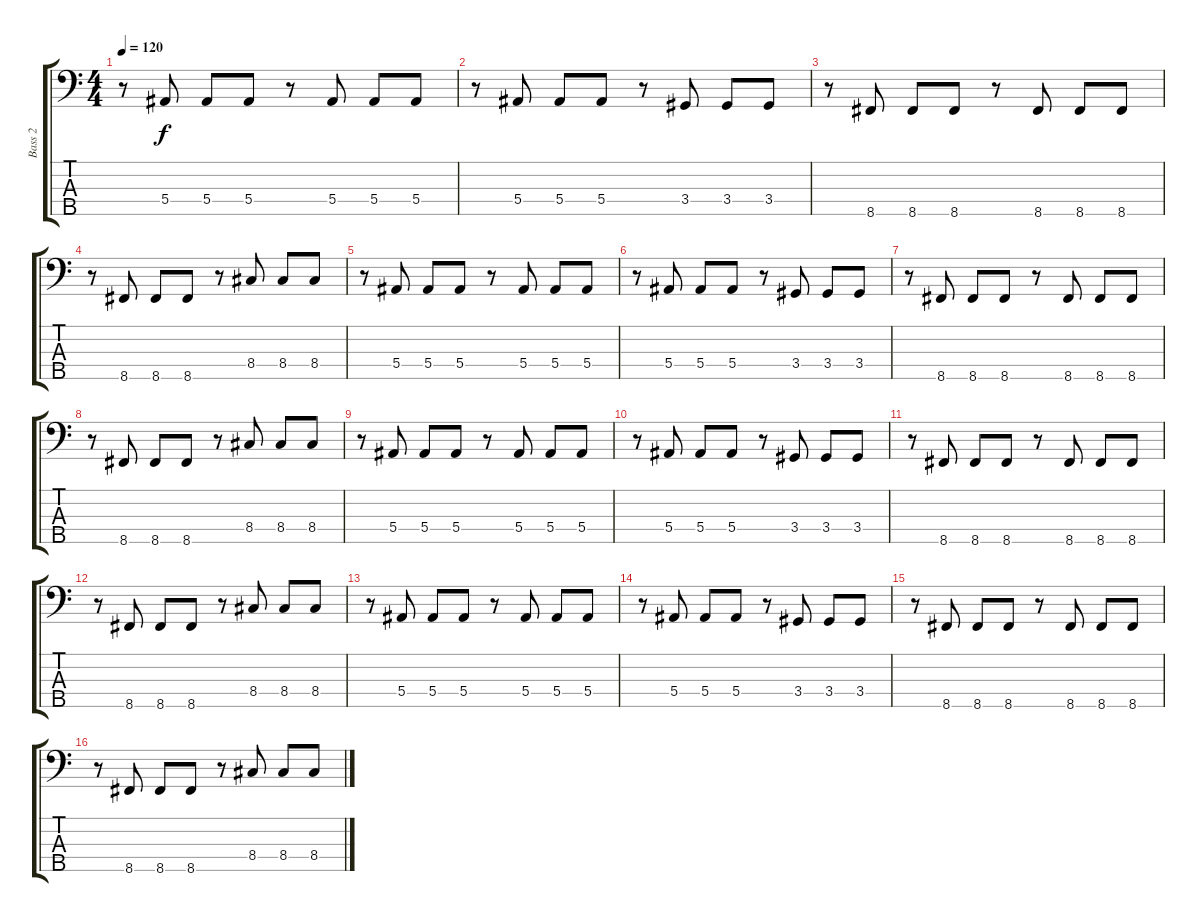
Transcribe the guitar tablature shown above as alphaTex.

\track ("Bass 2" "Bass 2") {instrument electricbasspick}
\staff {score tabs}
\tuning (G2 Eb2 Bb1 F1 Bb0) {hide}
\ts (4 4)
\tempo 120
\clef f4
\ks c
r.8{dy f} 5.4.8 5.4.8 5.4.8 r.8 5.4.8 5.4.8 5.4.8 |
r.8 5.4.8 5.4.8 5.4.8 r.8 3.4.8 3.4.8 3.4.8 |
r.8 8.5.8 8.5.8 8.5.8 r.8 8.5.8 8.5.8 8.5.8 |
r.8 8.5.8 8.5.8 8.5.8 r.8 8.4.8 8.4.8 8.4.8 |
r.8 5.4.8 5.4.8 5.4.8 r.8 5.4.8 5.4.8 5.4.8 |
r.8 5.4.8 5.4.8 5.4.8 r.8 3.4.8 3.4.8 3.4.8 |
r.8 8.5.8 8.5.8 8.5.8 r.8 8.5.8 8.5.8 8.5.8 |
r.8 8.5.8 8.5.8 8.5.8 r.8 8.4.8 8.4.8 8.4.8 |
r.8 5.4.8 5.4.8 5.4.8 r.8 5.4.8 5.4.8 5.4.8 |
r.8 5.4.8 5.4.8 5.4.8 r.8 3.4.8 3.4.8 3.4.8 |
r.8 8.5.8 8.5.8 8.5.8 r.8 8.5.8 8.5.8 8.5.8 |
r.8 8.5.8 8.5.8 8.5.8 r.8 8.4.8 8.4.8 8.4.8 |
r.8 5.4.8 5.4.8 5.4.8 r.8 5.4.8 5.4.8 5.4.8 |
r.8 5.4.8 5.4.8 5.4.8 r.8 3.4.8 3.4.8 3.4.8 |
r.8 8.5.8 8.5.8 8.5.8 r.8 8.5.8 8.5.8 8.5.8 |
r.8 8.5.8 8.5.8 8.5.8 r.8 8.4.8 8.4.8 8.4.8
